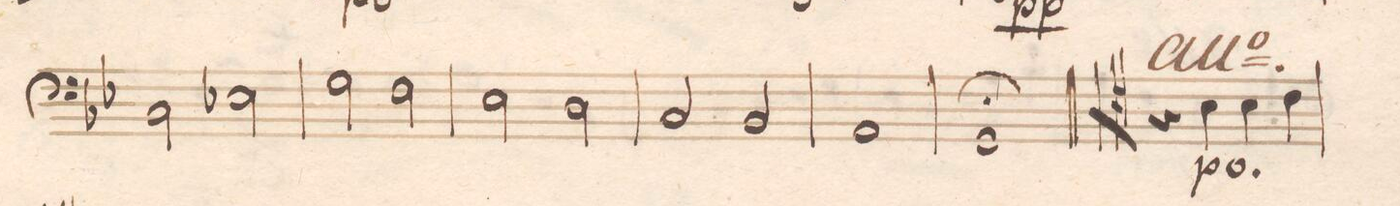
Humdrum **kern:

**kern	**dynam
*I"Baſso e Violoncello.	*
*clefF4	*
*k[b-e-]	*
*met(c|)	*
*M2/2	*
2BB-\	.
2E-X\	.
=50	=50
2G\	.
2F\	.
=51	=51
2E-\	.
2D\	.
=52	=52
2C/	.
2BB-/	.
=53	=53
1AA	.
=54	=54
1GG;	.
*clefC4	*
=55||	=55||
4r	.
4B-\	p
4B-\	.
4c\	.
=56	=56
*-	*-
